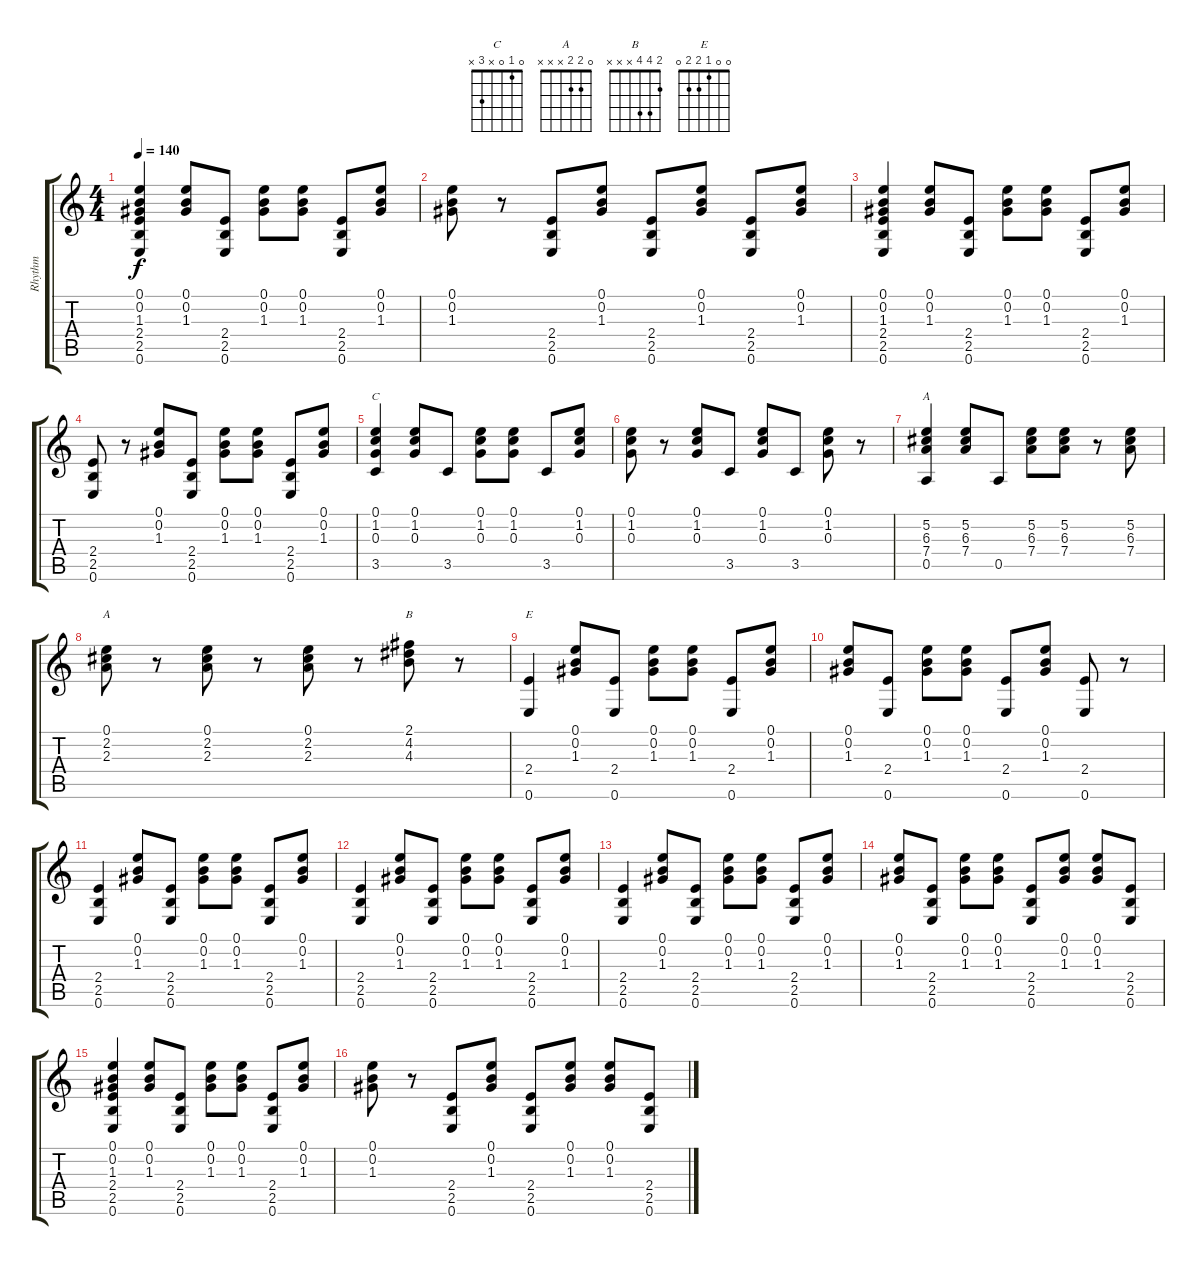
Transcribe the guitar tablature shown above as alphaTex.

\track ("Rhythm" "Rhythm") {instrument acousticguitarsteel}
\staff {score tabs}
\tuning (E4 B3 G3 D3 A2 E2) {hide}
\chord ("C" 0 1 0 x 3 x)
\chord ("A" x 5 6 7 0 x) {firstfret 5}
\chord ("A" 0 2 2 x x x)
\chord ("B" 2 4 4 x x x)
\chord ("E" 0 0 1 2 2 0)
\ts (4 4)
\tempo 140
\clef g2
\ks c
(0.1 0.2 1.3 2.4 2.5 0.6).4{dy f} (0.1 0.2 1.3).8 (2.4 2.5 0.6).8 (0.1 0.2 1.3).8 (0.1 0.2 1.3).8 (2.4 2.5 0.6).8 (0.1 0.2 1.3).8 |
(0.1 0.2 1.3).8 r.8 (2.4 2.5 0.6).8 (0.1 0.2 1.3).8 (2.4 2.5 0.6).8 (0.1 0.2 1.3).8 (2.4 2.5 0.6).8 (0.1 0.2 1.3).8 |
(0.1 0.2 1.3 2.4 2.5 0.6).4 (0.1 0.2 1.3).8 (2.4 2.5 0.6).8 (0.1 0.2 1.3).8 (0.1 0.2 1.3).8 (2.4 2.5 0.6).8 (0.1 0.2 1.3).8 |
(2.4 2.5 0.6).8 r.8 (0.1 0.2 1.3).8 (2.4 2.5 0.6).8 (0.1 0.2 1.3).8 (0.1 0.2 1.3).8 (2.4 2.5 0.6).8 (0.1 0.2 1.3).8 |
(0.1 1.2 0.3 3.5).4{ch "C"} (0.1 1.2 0.3).8 3.5.8 (0.1 1.2 0.3).8 (0.1 1.2 0.3).8 3.5.8 (0.1 1.2 0.3).8 |
(0.1 1.2 0.3).8 r.8 (0.1 1.2 0.3).8 3.5.8 (0.1 1.2 0.3).8 3.5.8 (0.1 1.2 0.3).8 r.8 |
(5.2 6.3 7.4 0.5).4{ch "A"} (5.2 6.3 7.4).8 0.5.8 (5.2 6.3 7.4).8 (5.2 6.3 7.4).8 r.8 (5.2 6.3 7.4).8 |
(0.1 2.2 2.3).8{ch "A"} r.8 (0.1 2.2 2.3).8 r.8 (0.1 2.2 2.3).8 r.8 (2.1 4.2 4.3).8{ch "B"} r.8 |
(2.4 0.6).4{ch "E"} (0.1 0.2 1.3).8 (2.4 0.6).8 (0.1 0.2 1.3).8 (0.1 0.2 1.3).8 (2.4 0.6).8 (0.1 0.2 1.3).8 |
(0.1 0.2 1.3).8 (2.4 0.6).8 (0.1 0.2 1.3).8 (0.1 0.2 1.3).8 (2.4 0.6).8 (0.1 0.2 1.3).8 (2.4 0.6).8 r.8 |
(2.4 2.5 0.6).4 (0.1 0.2 1.3).8 (2.4 2.5 0.6).8 (0.1 0.2 1.3).8 (0.1 0.2 1.3).8 (2.4 2.5 0.6).8 (0.1 0.2 1.3).8 |
(2.4 2.5 0.6).4 (0.1 0.2 1.3).8 (2.4 2.5 0.6).8 (0.1 0.2 1.3).8 (0.1 0.2 1.3).8 (2.4 2.5 0.6).8 (0.1 0.2 1.3).8 |
(2.4 2.5 0.6).4 (0.1 0.2 1.3).8 (2.4 2.5 0.6).8 (0.1 0.2 1.3).8 (0.1 0.2 1.3).8 (2.4 2.5 0.6).8 (0.1 0.2 1.3).8 |
(0.1 0.2 1.3).8 (2.4 2.5 0.6).8 (0.1 0.2 1.3).8 (0.1 0.2 1.3).8 (2.4 2.5 0.6).8 (0.1 0.2 1.3).8 (0.1 0.2 1.3).8 (2.4 2.5 0.6).8 |
(0.1 0.2 1.3 2.4 2.5 0.6).4 (0.1 0.2 1.3).8 (2.4 2.5 0.6).8 (0.1 0.2 1.3).8 (0.1 0.2 1.3).8 (2.4 2.5 0.6).8 (0.1 0.2 1.3).8 |
(0.1 0.2 1.3).8 r.8 (2.4 2.5 0.6).8 (0.1 0.2 1.3).8 (2.4 2.5 0.6).8 (0.1 0.2 1.3).8 (0.1 0.2 1.3).8 (2.4 2.5 0.6).8
